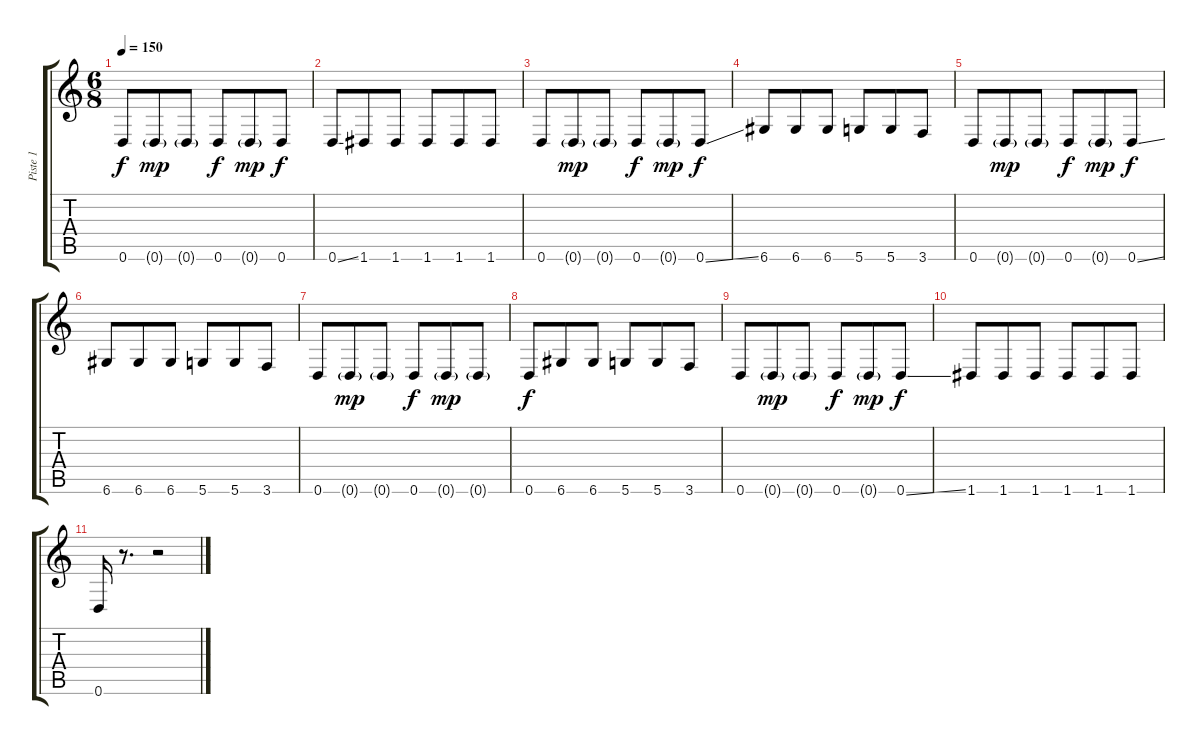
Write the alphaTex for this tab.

\track ("Piste 1" "Piste 1") {instrument distortionguitar}
\staff {score tabs}
\tuning (E4 B3 G3 D3 A2 D2) {hide}
\ts (6 8)
\tempo 150
\clef g2
\ks c
0.6.8{dy f} 0.6{g}.8{dy mp} 0.6{g}.8 0.6.8{dy f} 0.6{g}.8{dy mp} 0.6.8{dy f} |
0.6{ss}.8 1.6.8 1.6.8 1.6.8 1.6.8 1.6.8 |
0.6.8 0.6{g}.8{dy mp} 0.6{g}.8 0.6.8{dy f} 0.6{g}.8{dy mp} 0.6{ss}.8{dy f} |
6.6.8 6.6.8 6.6.8 5.6.8 5.6.8 3.6.8 |
0.6.8 0.6{g}.8{dy mp} 0.6{g}.8 0.6.8{dy f} 0.6{g}.8{dy mp} 0.6{ss}.8{dy f} |
6.6.8 6.6.8 6.6.8 5.6.8 5.6.8 3.6.8 |
0.6.8 0.6{g}.8{dy mp} 0.6{g}.8 0.6.8{dy f} 0.6{g}.8{dy mp} 0.6{g}.8 |
0.6.8{dy f} 6.6.8 6.6.8 5.6.8 5.6.8 3.6.8 |
0.6.8 0.6{g}.8{dy mp} 0.6{g}.8 0.6.8{dy f} 0.6{g}.8{dy mp} 0.6{ss}.8{dy f} |
1.6.8 1.6.8 1.6.8 1.6.8 1.6.8 1.6.8 |
0.6.16 r.8{d} r.2
